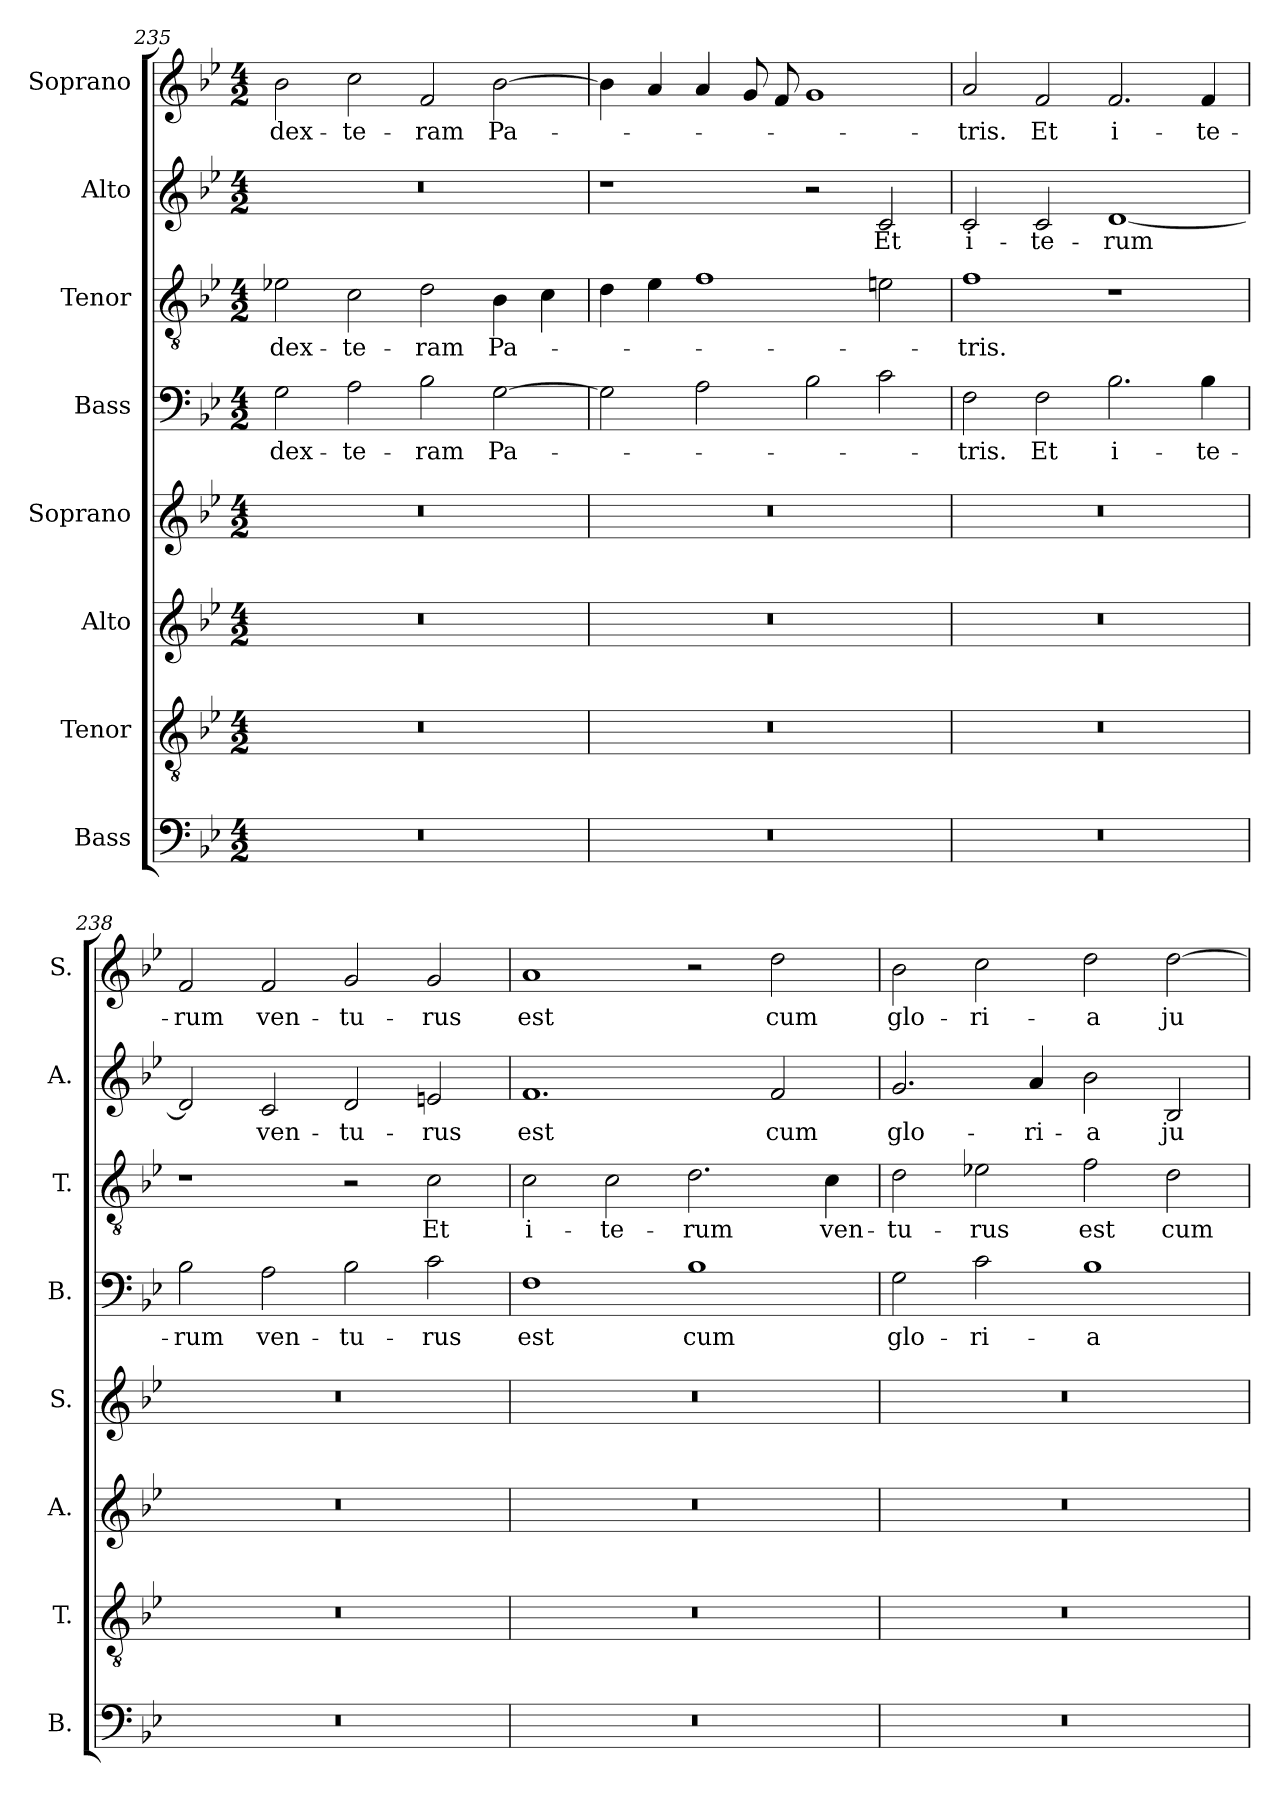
**kern	**kern	**kern	**kern	**kern	**text	**kern	**text	**kern	**text	**kern	**text
*part8	*part7	*part6	*part5	*part4	*part4	*part3	*part3	*part2	*part2	*part1	*part1
*staff8	*staff7	*staff6	*staff5	*staff4	*staff4	*staff3	*staff3	*staff2	*staff2	*staff1	*staff1
*I"Bass	*I"Tenor	*I"Alto	*I"Soprano	*I"Bass	*	*I"Tenor	*	*I"Alto	*	*I"Soprano	*
*I'B.	*I'T.	*I'A.	*I'S.	*I'B.	*	*I'T.	*	*I'A.	*	*I'S.	*
*clefF4	*clefGv2	*clefG2	*clefG2	*clefF4	*	*clefGv2	*	*clefG2	*	*clefG2	*
*	*ITrd7c12	*	*	*	*	*ITrd7c12	*	*	*	*	*
*k[b-e-]	*k[b-e-]	*k[b-e-]	*k[b-e-]	*k[b-e-]	*	*k[b-e-]	*	*k[b-e-]	*	*k[b-e-]	*
*B-:	*B-:	*B-:	*B-:	*B-:	*	*B-:	*	*B-:	*	*B-:	*
*M4/2	*M4/2	*M4/2	*M4/2	*M4/2	*	*M4/2	*	*M4/2	*	*M4/2	*
=235	=235	=235	=235	=235	=235	=235	=235	=235	=235	=235	=235
!LO:N:vis=1	!LO:N:vis=1	!LO:N:vis=1	!LO:N:vis=1	!	!	!	!	!	!	!	!
!	!	!	!	!	!LO:LY:b:color=#000000	!	!	!	!	!	!
!	!	!	!	!	!	!	!LO:LY:b:color=#000000	!LO:N:vis=1	!	!	!
!	!	!	!	!	!	!	!	!	!	!	!LO:LY:b:color=#000000
0r	0r	0r	0r	2Gi\	dex-	2E-Xi\	dex-	0r	.	2b-i\	dex-
!	!	!	!	!	!LO:LY:b:color=#000000	!	!	!	!	!	!
!	!	!	!	!	!	!	!LO:LY:b:color=#000000	!	!	!	!
!	!	!	!	!	!	!	!	!	!	!	!LO:LY:b:color=#000000
.	.	.	.	2Ai\	-te-	2Ci\	-te-	.	.	2cci\	-te-
!	!	!	!	!	!LO:LY:b:color=#000000	!	!	!	!	!	!
!	!	!	!	!	!	!	!LO:LY:b:color=#000000	!	!	!	!
!	!	!	!	!	!	!	!	!	!	!	!LO:LY:b:color=#000000
.	.	.	.	2B-i\	-ram	2Di\	-ram	.	.	2fi/	-ram
!	!	!	!	!	!LO:LY:b:color=#000000	!	!	!	!	!	!
!	!	!	!	!	!	!	!LO:LY:b:color=#000000	!	!	!	!
!	!	!	!	!	!	!	!	!	!	!	!LO:LY:b:color=#000000
.	.	.	.	[2Gi\	Pa-	4BB-i\	Pa-	.	.	[2b-i\	Pa-
.	.	.	.	.	.	4Ci\	.	.	.	.	.
=236	=236	=236	=236	=236	=236	=236	=236	=236	=236	=236	=236
!LO:N:vis=1	!LO:N:vis=1	!LO:N:vis=1	!LO:N:vis=1	!	!	!	!	!	!	!	!
0r	0r	0r	0r	2Gi\]	.	4Di\	.	1r	.	4b-i\]	.
.	.	.	.	.	.	4E-i\	.	.	.	4ai/	.
.	.	.	.	2Ai\	.	1Fi	.	.	.	4ai/	.
.	.	.	.	.	.	.	.	.	.	8gi/	.
.	.	.	.	.	.	.	.	.	.	8fi/	.
.	.	.	.	2B-i\	.	.	.	2r	.	1gi	.
!	!	!	!	!	!	!	!	!	!LO:LY:b:color=#000000	!	!
.	.	.	.	2ci\	.	2Eni\	.	2ci/	Et	.	.
=237	=237	=237	=237	=237	=237	=237	=237	=237	=237	=237	=237
!LO:N:vis=1	!LO:N:vis=1	!LO:N:vis=1	!LO:N:vis=1	!	!	!	!	!	!	!	!
!	!	!	!	!	!LO:LY:b:color=#000000	!	!	!	!	!	!
!	!	!	!	!	!	!	!LO:LY:b:color=#000000	!	!	!	!
!	!	!	!	!	!	!	!	!	!LO:LY:b:color=#000000	!	!
!	!	!	!	!	!	!	!	!	!	!	!LO:LY:b:color=#000000
0r	0r	0r	0r	2Fi\	-tris.	1Fi	-tris.	2ci/	i-	2ai/	-tris.
!	!	!	!	!	!LO:LY:b:color=#000000	!	!	!	!	!	!
!	!	!	!	!	!	!	!	!	!LO:LY:b:color=#000000	!	!
!	!	!	!	!	!	!	!	!	!	!	!LO:LY:b:color=#000000
.	.	.	.	2Fi\	Et	.	.	2ci/	-te-	2fi/	Et
!	!	!	!	!	!LO:LY:b:color=#000000	!	!	!	!	!	!
!	!	!	!	!	!	!	!	!	!LO:LY:b:color=#000000	!	!
!	!	!	!	!	!	!	!	!	!	!	!LO:LY:b:color=#000000
.	.	.	.	2.B-i\	i-	1r	.	[1di	-rum	2.fi/	i-
!	!	!	!	!	!LO:LY:b:color=#000000	!	!	!	!	!	!
!	!	!	!	!	!	!	!	!	!	!	!LO:LY:b:color=#000000
.	.	.	.	4B-i\	-te-	.	.	.	.	4fi/	-te-
=238	=238	=238	=238	=238	=238	=238	=238	=238	=238	=238	=238
!LO:N:vis=1	!LO:N:vis=1	!LO:N:vis=1	!LO:N:vis=1	!	!	!	!	!	!	!	!
!	!	!	!	!	!LO:LY:b:color=#000000	!	!	!	!	!	!
!	!	!	!	!	!	!	!	!	!	!	!LO:LY:b:color=#000000
0r	0r	0r	0r	2B-i\	-rum	1r	.	2di/]	.	2fi/	-rum
!	!	!	!	!	!LO:LY:b:color=#000000	!	!	!	!	!	!
!	!	!	!	!	!	!	!	!	!LO:LY:b:color=#000000	!	!
!	!	!	!	!	!	!	!	!	!	!	!LO:LY:b:color=#000000
.	.	.	.	2Ai\	ven-	.	.	2ci/	ven-	2fi/	ven-
!	!	!	!	!	!LO:LY:b:color=#000000	!	!	!	!	!	!
!	!	!	!	!	!	!	!	!	!LO:LY:b:color=#000000	!	!
!	!	!	!	!	!	!	!	!	!	!	!LO:LY:b:color=#000000
.	.	.	.	2B-i\	-tu-	2r	.	2di/	-tu-	2gi/	-tu-
!	!	!	!	!	!LO:LY:b:color=#000000	!	!	!	!	!	!
!	!	!	!	!	!	!	!LO:LY:b:color=#000000	!	!	!	!
!	!	!	!	!	!	!	!	!	!LO:LY:b:color=#000000	!	!
!	!	!	!	!	!	!	!	!	!	!	!LO:LY:b:color=#000000
.	.	.	.	2ci\	-rus	2Ci\	Et	2eni/	-rus	2gi/	-rus
=239	=239	=239	=239	=239	=239	=239	=239	=239	=239	=239	=239
!LO:N:vis=1	!LO:N:vis=1	!LO:N:vis=1	!LO:N:vis=1	!	!	!	!	!	!	!	!
!	!	!	!	!	!LO:LY:b:color=#000000	!	!	!	!	!	!
!	!	!	!	!	!	!	!LO:LY:b:color=#000000	!	!	!	!
!	!	!	!	!	!	!	!	!	!LO:LY:b:color=#000000	!	!
!	!	!	!	!	!	!	!	!	!	!	!LO:LY:b:color=#000000
0r	0r	0r	0r	1Fi	est	2Ci\	i-	1.fi	est	1ai	est
!	!	!	!	!	!	!	!LO:LY:b:color=#000000	!	!	!	!
.	.	.	.	.	.	2Ci\	-te-	.	.	.	.
!	!	!	!	!	!LO:LY:b:color=#000000	!	!	!	!	!	!
!	!	!	!	!	!	!	!LO:LY:b:color=#000000	!	!	!	!
.	.	.	.	1B-i	cum	2.Di\	-rum	.	.	2r	.
!	!	!	!	!	!	!	!	!	!LO:LY:b:color=#000000	!	!
!	!	!	!	!	!	!	!	!	!	!	!LO:LY:b:color=#000000
.	.	.	.	.	.	.	.	2fi/	cum	2ddi\	cum
!	!	!	!	!	!	!	!LO:LY:b:color=#000000	!	!	!	!
.	.	.	.	.	.	4Ci\	ven-	.	.	.	.
=240	=240	=240	=240	=240	=240	=240	=240	=240	=240	=240	=240
!LO:N:vis=1	!LO:N:vis=1	!LO:N:vis=1	!LO:N:vis=1	!	!	!	!	!	!	!	!
!	!	!	!	!	!LO:LY:b:color=#000000	!	!	!	!	!	!
!	!	!	!	!	!	!	!LO:LY:b:color=#000000	!	!	!	!
!	!	!	!	!	!	!	!	!	!LO:LY:b:color=#000000	!	!
!	!	!	!	!	!	!	!	!	!	!	!LO:LY:b:color=#000000
0r	0r	0r	0r	2Gi\	glo-	2Di\	-tu-	2.gi/	glo-	2b-i\	glo-
!	!	!	!	!	!LO:LY:b:color=#000000	!	!	!	!	!	!
!	!	!	!	!	!	!	!LO:LY:b:color=#000000	!	!	!	!
!	!	!	!	!	!	!	!	!	!	!	!LO:LY:b:color=#000000
.	.	.	.	2ci\	-ri-	2E-Xi\	-rus	.	.	2cci\	-ri-
!	!	!	!	!	!	!	!	!	!LO:LY:b:color=#000000	!	!
.	.	.	.	.	.	.	.	4ai/	-ri-	.	.
!	!	!	!	!	!LO:LY:b:color=#000000	!	!	!	!	!	!
!	!	!	!	!	!	!	!LO:LY:b:color=#000000	!	!	!	!
!	!	!	!	!	!	!	!	!	!LO:LY:b:color=#000000	!	!
!	!	!	!	!	!	!	!	!	!	!	!LO:LY:b:color=#000000
.	.	.	.	1B-i	-a	2Fi\	est	2b-i\	-a	2ddi\	-a
!	!	!	!	!	!	!	!LO:LY:b:color=#000000	!	!	!	!
!	!	!	!	!	!	!	!	!	!LO:LY:b:color=#000000	!	!
!	!	!	!	!	!	!	!	!	!	!	!LO:LY:b:color=#000000
.	.	.	.	.	.	2Di\	cum	2B-i/	ju-	[2ddi\	ju-
=	=	=	=	=	=	=	=	=	=	=	=
*-	*-	*-	*-	*-	*-	*-	*-	*-	*-	*-	*-
